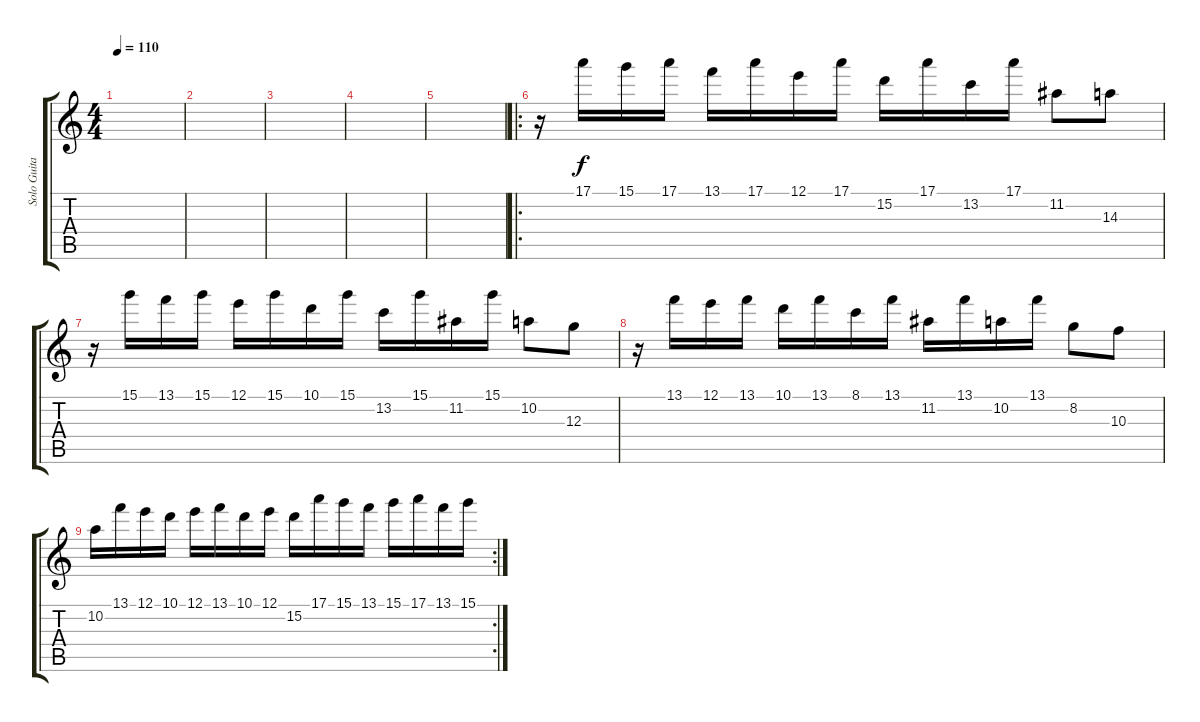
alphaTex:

\track ("Solo Guitar 2" "Solo Guita") {instrument distortionguitar}
\staff {score tabs}
\tuning (E4 B3 G3 D3 A2 E2) {hide}
\ts (4 4)
\tempo 110
\clef g2
\ks c
|
|
|
|
|
\ro
r.16 17.1.16 15.1.16 17.1.16 13.1.16 17.1.16 12.1.16 17.1.16 15.2.16 17.1.16 13.2.16 17.1.16 11.2.8 14.3.8 |
r.16 15.1.16 13.1.16 15.1.16 12.1.16 15.1.16 10.1.16 15.1.16 13.2.16 15.1.16 11.2.16 15.1.16 10.2.8 12.3.8 |
r.16 13.1.16 12.1.16 13.1.16 10.1.16 13.1.16 8.1.16 13.1.16 11.2.16 13.1.16 10.2.16 13.1.16 8.2.8 10.3.8 |
\rc 2
10.2.16 13.1.16 12.1.16 10.1.16 12.1.16 13.1.16 10.1.16 12.1.16 15.2.16 17.1.16 15.1.16 13.1.16 15.1.16 17.1.16 13.1.16 15.1.16
